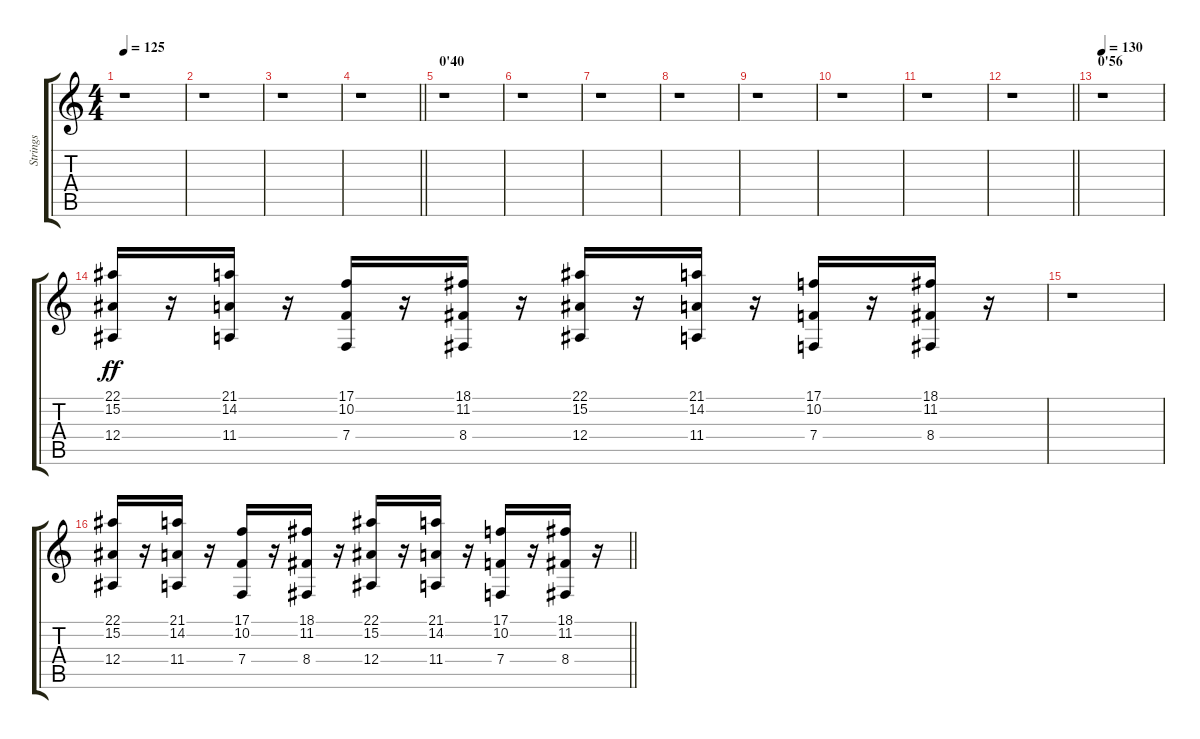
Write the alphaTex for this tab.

\track ("Strings" "Strings") {instrument trumpet}
\staff {score tabs}
\tuning (C4 G3 Eb3 Bb2 F2 C2) {hide}
\ts (4 4)
\tempo 125
\clef g2
\ks c
r.1{dy ff} |
r.1 |
r.1 |
\barLineRight lightlight
r.1 |
\section ("" "0'40")
r.1 |
r.1 |
r.1 |
r.1 |
r.1 |
r.1 |
r.1 |
\barLineRight lightlight
r.1 |
\section ("" "0'56")
\tempo 130
r.1 |
(22.1 15.2 12.4).16 r.16 (21.1 14.2 11.4).16 r.16 (17.1 10.2 7.4).16 r.16 (18.1 11.2 8.4).16 r.16 (22.1 15.2 12.4).16 r.16 (21.1 14.2 11.4).16 r.16 (17.1 10.2 7.4).16 r.16 (18.1 11.2 8.4).16 r.16 |
r.1 |
\barLineRight lightlight
(22.1 15.2 12.4).16 r.16 (21.1 14.2 11.4).16 r.16 (17.1 10.2 7.4).16 r.16 (18.1 11.2 8.4).16 r.16 (22.1 15.2 12.4).16 r.16 (21.1 14.2 11.4).16 r.16 (17.1 10.2 7.4).16 r.16 (18.1 11.2 8.4).16 r.16
